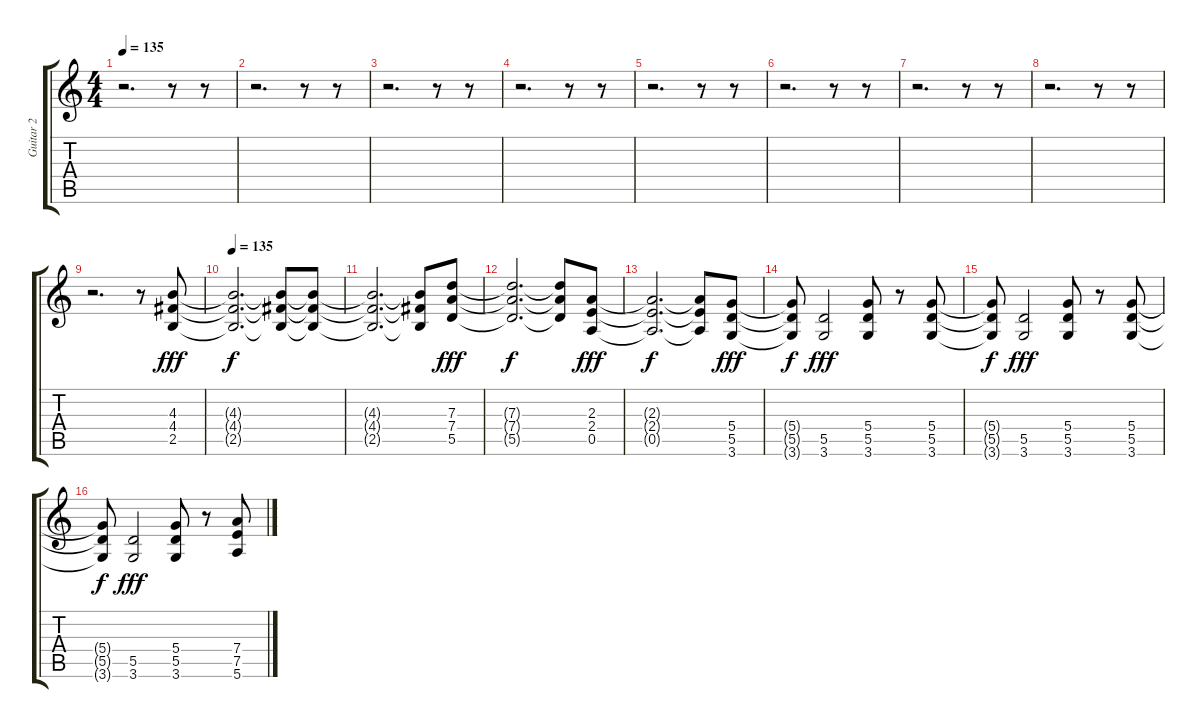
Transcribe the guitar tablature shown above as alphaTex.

\track ("Guitar 2" "Guitar 2") {instrument distortionguitar}
\staff {score tabs}
\tuning (E4 B3 G3 D3 A2 E2) {hide}
\ts (4 4)
\tempo 135
\clef g2
\ks c
r.2{d dy f} r.8 r.8 |
r.2{d} r.8 r.8 |
r.2{d} r.8 r.8 |
r.2{d} r.8 r.8 |
r.2{d} r.8 r.8 |
r.2{d} r.8 r.8 |
r.2{d} r.8 r.8 |
r.2{d} r.8 r.8 |
r.2{d} r.8 (4.3 4.4 2.5).8{dy fff volume 16 balance 8 instrument overdrivenguitar} |
\tempo 135
(4.3{t} 4.4{t} 2.5{t}).2{d dy f} (4.3{t} 4.4{t} 2.5{t}).8 (4.3{t} 4.4{t} 2.5{t}).8 |
(4.3{t} 4.4{t} 2.5{t}).2{d} (4.3{t} 4.4{t} 2.5{t}).8 (7.3 7.4 5.5).8{dy fff} |
(7.3{t} 7.4{t} 5.5{t}).2{d dy f} (7.3{t} 7.4{t} 5.5{t}).8 (2.3 2.4 0.5).8{dy fff} |
(2.3{t} 2.4{t} 0.5{t}).2{d dy f} (2.3{t} 2.4{t} 0.5{t}).8 (5.4 5.5 3.6).8{dy fff} |
(5.4{t} 5.5{t} 3.6{t}).8{dy f} (5.5 3.6).2{dy fff} (5.4 5.5 3.6).8 r.8 (5.4 5.5 3.6).8 |
(5.4{t} 5.5{t} 3.6{t}).8{dy f} (5.5 3.6).2{dy fff} (5.4 5.5 3.6).8 r.8 (5.4 5.5 3.6).8 |
(5.4{t} 5.5{t} 3.6{t}).8{dy f} (5.5 3.6).2{dy fff} (5.4 5.5 3.6).8 r.8 (7.4 7.5 5.6).8
